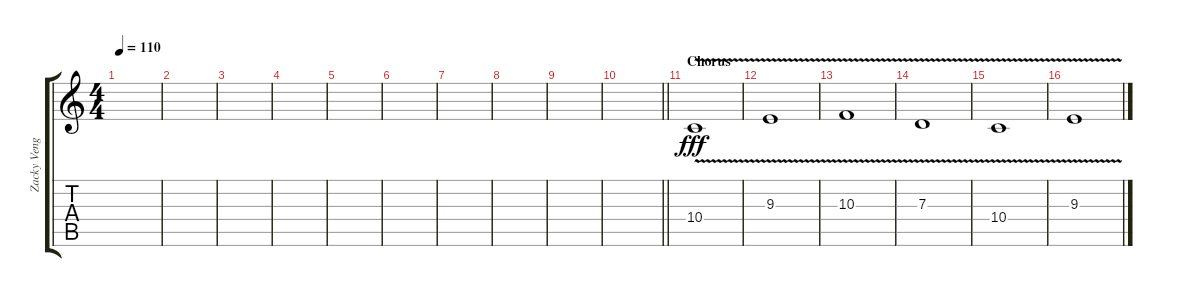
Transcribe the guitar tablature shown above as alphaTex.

\track ("Zacky Vengeance - Vocals" "Zacky Veng") {instrument fiddle}
\staff {score tabs}
\tuning (E4 B3 G3 D3 A2 D2) {hide}
\ts (4 4)
\tempo 110
\clef g2
\ks c
|
|
|
|
|
|
|
|
|
\barLineRight lightlight
|
\section ("" "Chorus")
10.4{v}.1{dy fff} |
9.3{v}.1 |
10.3{v}.1 |
7.3{v}.1 |
10.4{v}.1 |
9.3{v}.1
